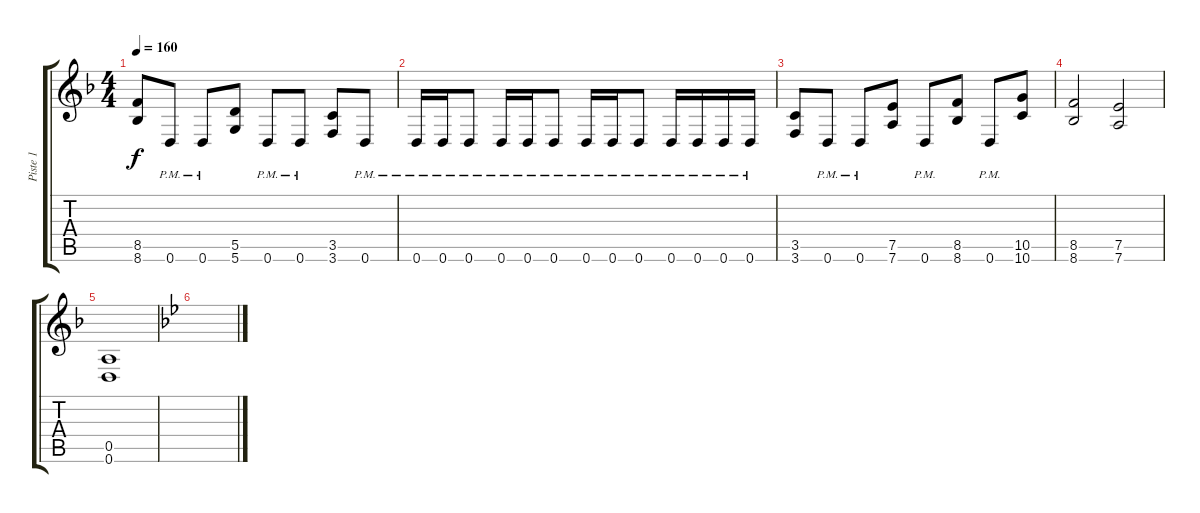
\track ("Piste 1" "Piste 1") {instrument distortionguitar}
\staff {score tabs}
\tuning (E4 B3 G3 D3 A2 D2) {hide}
\ts (4 4)
\tempo 160
\clef g2
\ks f
(8.5 8.6).8{dy f} 0.6{pm}.8 0.6{pm}.8 (5.5 5.6).8 0.6{pm}.8 0.6{pm}.8 (3.5 3.6).8 0.6{pm}.8 |
0.6{pm}.16 0.6{pm}.16 0.6{pm}.8 0.6{pm}.16 0.6{pm}.16 0.6{pm}.8 0.6{pm}.16 0.6{pm}.16 0.6{pm}.8 0.6{pm}.16 0.6{pm}.16 0.6{pm}.16 0.6{pm}.16 |
(3.5 3.6).8 0.6{pm}.8 0.6{pm}.8 (7.5 7.6).8 0.6{pm}.8 (8.5 8.6).8 0.6{pm}.8 (10.5 10.6).8 |
(8.5 8.6).2 (7.5 7.6).2 |
(0.5 0.6).1 |
\ks bb
